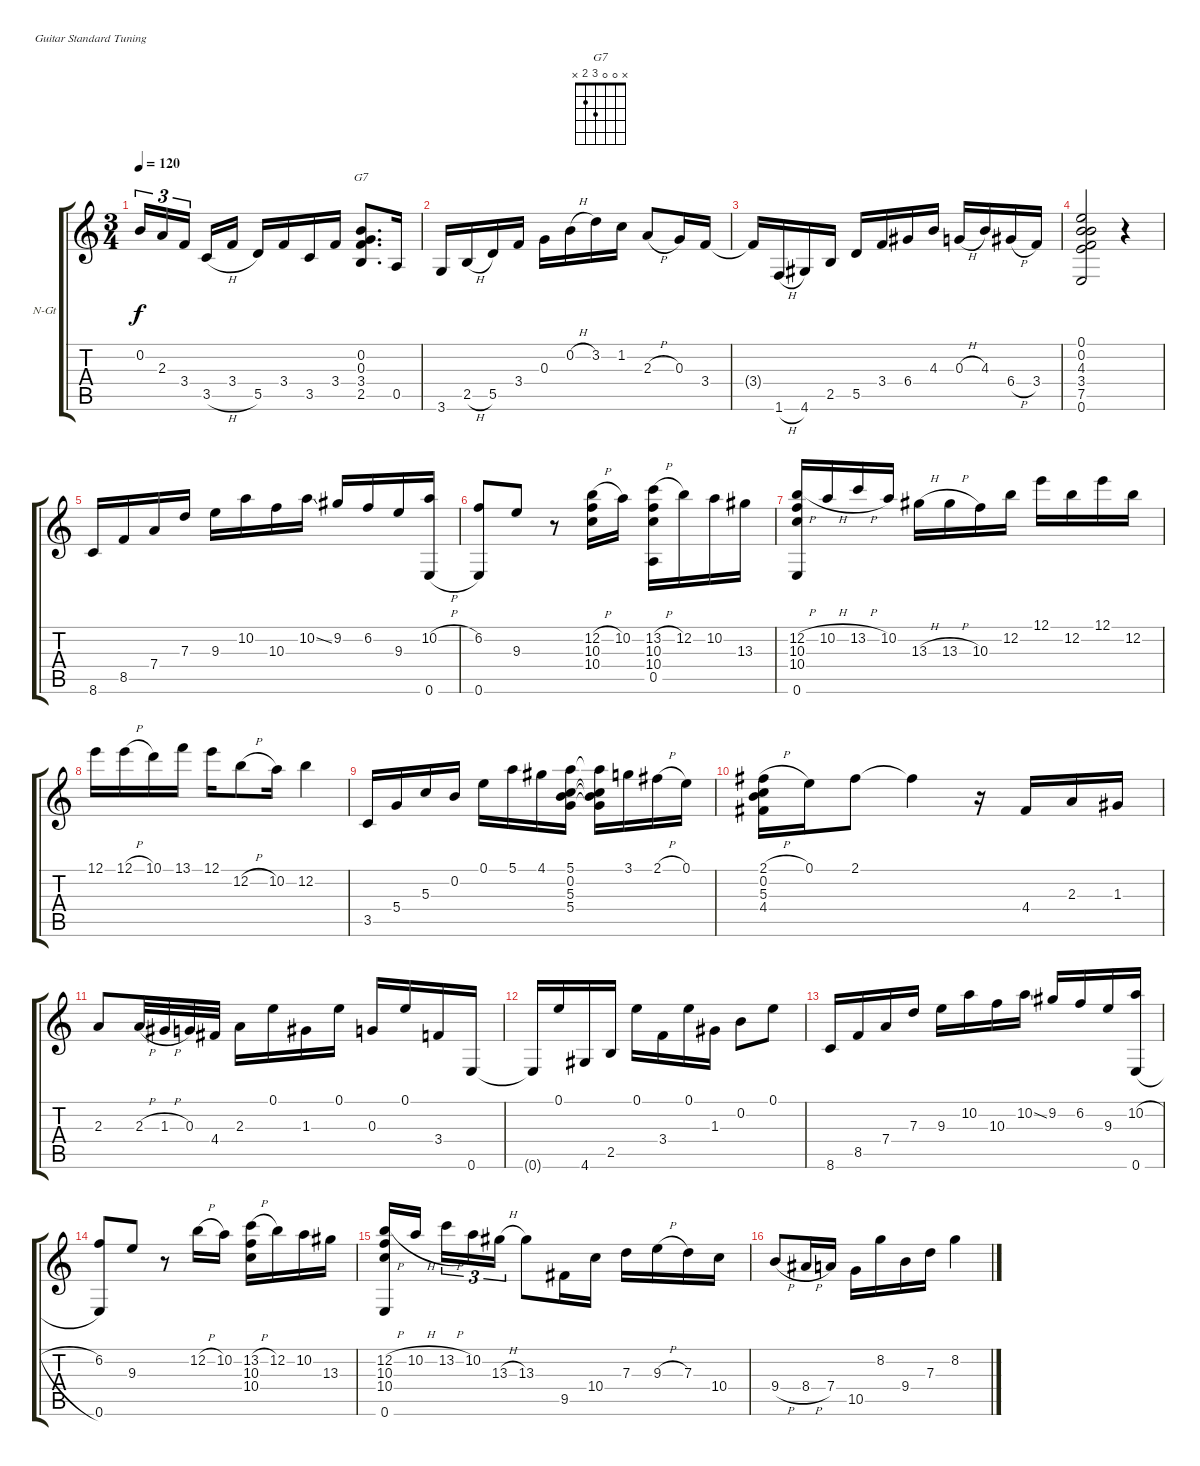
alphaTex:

\bracketExtendMode groupsimilarinstruments
\firstSystemTrackNameOrientation horizontal
\otherSystemsTrackNameOrientation horizontal
\track ("Guitarra Flamenca" "N-Gt") {instrument acousticguitarnylon}
\staff {score tabs}
\tuning (E4 B3 G3 D3 A2 E2)
\chord ("G7" x 0 0 3 2 x)
\ts (3 4)
\tempo 120
\clef g2
\ks c
0.2.16{tu (3 2) dy f} 2.3.16{tu (3 2)} 3.4.16{tu (3 2)} 3.5{h}.16 3.4.16 5.5.16 3.4.16 3.5.16 3.4.16 (0.2 0.3 3.4 2.5).8{d ch "G7"} 0.5.16 |
3.6.16 2.5{h}.16 5.5.16 3.4.16 0.3.16 0.2{h}.16 3.2.16 1.2.16 2.3{h}.8 0.3.16 3.4.16 |
3.4{t}.16 1.6{h}.16 4.6.16 2.5.16 5.5.16 3.4.16 6.4.16 4.3.16 0.3{h}.16 4.3.16 6.4{h}.16 3.4.16 |
(0.1 0.2 4.3 3.4 7.5 0.6).2 r.4 |
8.6.16 8.5.16 7.4.16 7.3.16 9.3.16 10.2.16 10.3.16 10.2{ss}.16 9.2.16 6.2.16 9.3.16 (10.2{h} 0.6{h}).16 |
(6.2 0.6).8 9.3.8 r.8 (12.2{h} 10.3 10.4).16 10.2.16 (13.2{h} 10.3 10.4 0.5).16 12.2.16 10.2.16 13.3.16 |
(12.2{h} 10.3 10.4 0.6).16 10.2{h}.16 13.2{h}.16 10.2.16 13.3{h}.16 13.3{h}.16 10.3.16 12.2.16 12.1.16 12.2.16 12.1.16 12.2.16 |
12.1.16 12.1{h}.16 10.1.16 13.1.16 12.1.16 12.2{h}.8 10.2.16 12.2.4 |
3.5.16 5.4.16 5.3.16 0.2.16 0.1.16 5.1.16 4.1.16 (5.1 0.2 5.3 5.4).16 (5.1{t} 0.2{t} 5.3{t} 5.4{t}).16 3.1.16 2.1{h}.16 0.1.16 |
(2.1{h} 0.2 5.3 4.4).16 0.1.16 2.1.8 2.1{t}.4 r.16 4.4.16 2.3.16 1.3.16 |
2.3.8 2.3{h}.32 1.3{h}.32 0.3.32 4.4.32 2.3.16 0.1.16 1.3.16 0.1.16 0.3.16 0.1.16 3.4.16 0.6.16 |
0.6{t}.16 0.1.16 4.6.16 2.5.16 0.1.16 3.4.16 0.1.16 1.3.16 0.2.8 0.1.8 |
8.6.16 8.5.16 7.4.16 7.3.16 9.3.16 10.2.16 10.3.16 10.2{ss}.16 9.2.16 6.2.16 9.3.16 (10.2{h} 0.6{h}).16 |
(6.2 0.6).8 9.3.8 r.8 12.2{h}.16 10.2.16 (13.2{h} 10.3 10.4).16 12.2.16 10.2.16 13.3.16 |
(12.2{h} 10.3 10.4 0.6).16 10.2{h}.16 13.2{h}.16{tu (3 2)} 10.2.16{tu (3 2)} 13.3{h}.16{tu (3 2)} 13.3.8 9.5.16 10.4.16 7.3.16 9.3{h}.16 7.3.16 10.4.16 |
9.4{h}.8 8.4{h}.16 7.4.16 10.5.16 8.2.16 9.4.16 7.3.16 8.2.4
